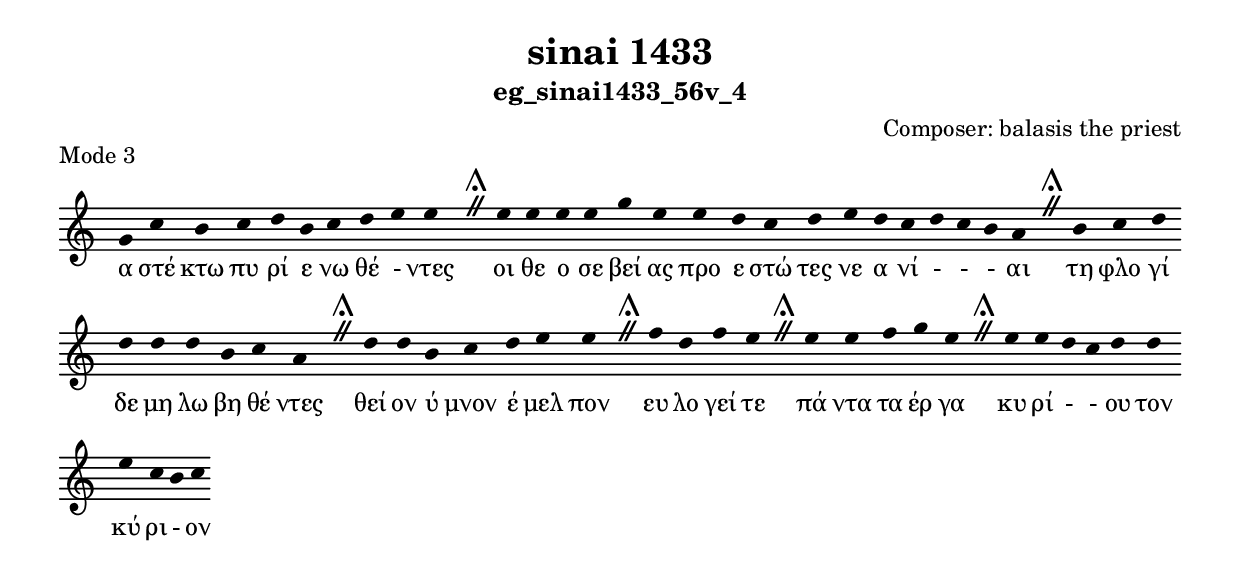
\include "gregorian.ly"

	\header {
 	  title = "sinai 1433"
	  subtitle = "eg_sinai1433_56v_4"
	  composer = "Composer: balasis the priest"
	  piece = "Mode 3"
	}

	chant = {
	  g'4 c''4 b'4 c''4 d''4 b'4 c''4 d''4 e''4 e''4 \divisioMaior
 e''4 e''4 e''4 e''4 g''4 e''4 e''4 d''4 c''4 d''4 e''4 d''4 c''4 d''4 c''4 b'4 a'4 \divisioMaior
 b'4 c''4 d''4 d''4 d''4 d''4 b'4 c''4 a'4 \divisioMaior
 d''4 d''4 b'4 c''4 d''4 e''4 e''4 \divisioMaior
 f''4 d''4 f''4 e''4 \divisioMaior
 e''4 e''4 f''4 g''4 e''4 \divisioMaior
 e''4 e''4 d''4 c''4 d''4 d''4 e''4 c''4 b'4 c''4\finalis
	}

	verba = \lyricmode {α στέ κτω πυ ρί ε νω θέ - ντες 
οι θε ο σε βεί ας προ ε στώ τες νε α νί -  -  - αι 
τη φλο γί δε μη λω βη θέ ντες 
θεί ον ύ μνον έ μελ πον 
ευ λο γεί τε 
πά ντα τα έρ γα 
κυ ρί -  - ου τον κύ ρι - ον 
	}


	\score {
	  \new Staff <<
	  \new Voice = "melody" \chant
	  \new Lyrics = "one" \lyricsto melody \verba
	  >>
	  \layout {
	    \context {
	      \Staff
	      \remove "Time_signature_engraver"
	      \remove "Bar_engraver"
	    }
	    \context {
	      \Voice
	      \remove "Stem_engraver"
	    }
	  }
	}